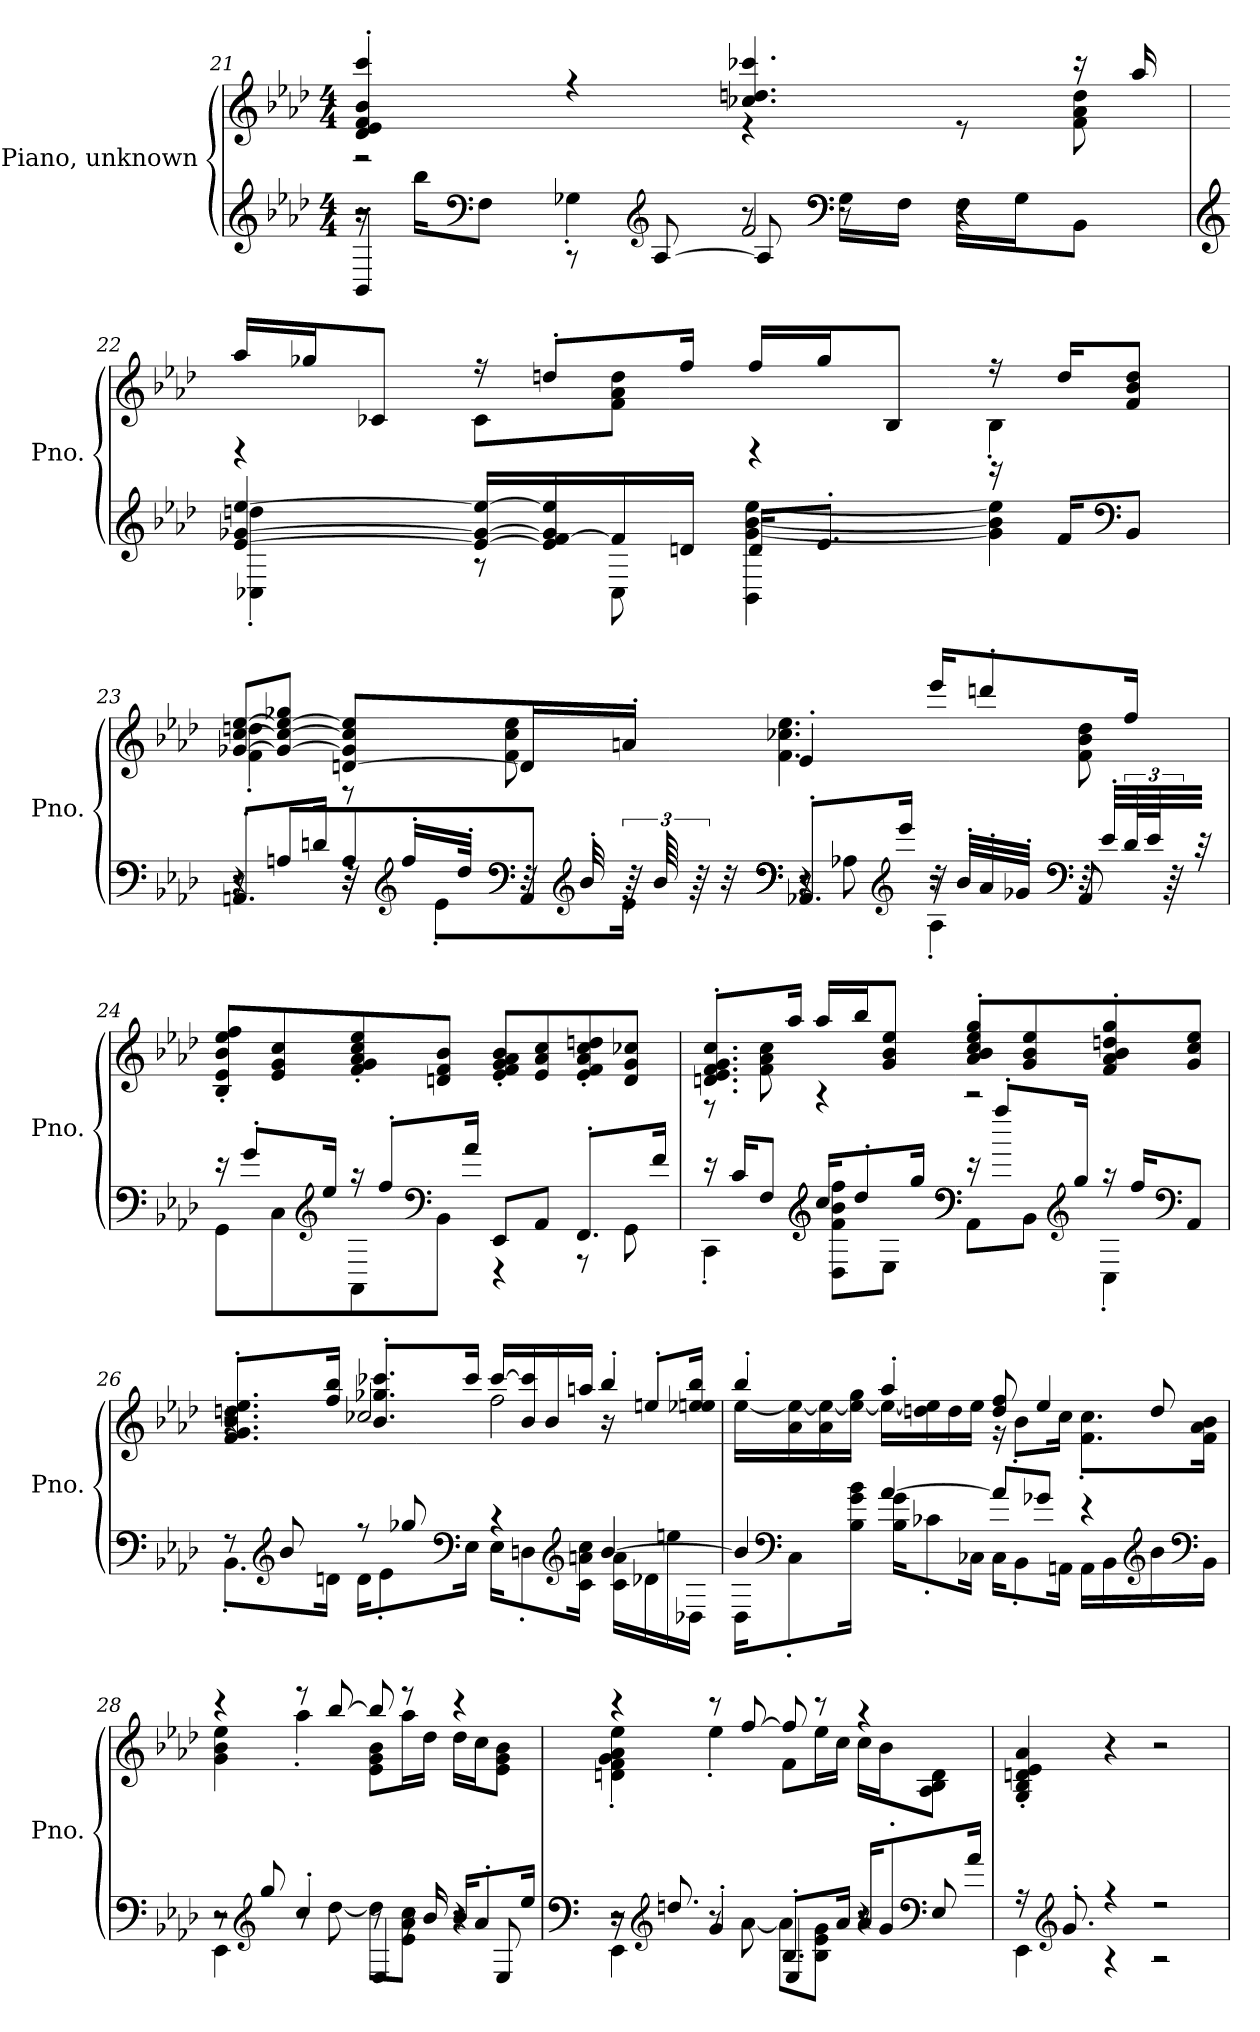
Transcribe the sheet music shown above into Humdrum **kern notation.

**kern	**kern
*part1	*part1
*staff2	*staff1
*I"Piano, unknown	*
*I'Pno.	*
*clefG2	*clefG2
*k[b-e-a-d-]	*k[b-e-a-d-]
*M4/4	*M4/4
=21	=21
*^	*^
*	*^	*	*
2r	16r	4BB-'/	4d-/' 4e-/' 4f/' 4b-/' 4ccc/'	2r
.	16bb-\KL	.	.	.
*clefF4	*	*	*	*
.	8F\J	.	.	.
.	4G-X'\	8r	4r	.
*clefG2	*	*	*	*
.	.	[8A-/	.	.
2f/	8r	8A-/]	4.cc-X/ 4.ddn/ 4.ccc-X/	4r
*clefF4	*	*	*	*
.	16G-\LL	8r	.	.
.	16F\JJ	.	.	.
.	16F\LL	4r	.	8r
.	16G-\J	.	.	.
.	8BB-\J	.	16r	8f\ 8a-\ 8dd\
.	.	.	16aa-/	.
*v	*v	*v	*	*
!!LO:LB:g=z	!!
=22	=22	=22
*clefG2	*	*
*^	*	*
[4e-/ [4g-X/ [4ee-/	4C-X\' 4ddn\'	16aa-/LL	4r
.	.	16gg-X/J	.
.	.	8c-X/J	.
16e-/_ 16g-/_ 16ee-/_LL	8r	16r	8c-\L
16e-/] [16f/ 16g-/] 16ee-/]	.	8ddn'/L	.
16f/]	8C-\	.	8f\ 8a-\ 8dd\J
16dn/JJ	.	16ff/Jk	.
16d/KL	4BB-\ [4g-\ [4b-\ [4ee-\	16ff/LL	4r
8.e-'/J	.	16gg-/J	.
.	.	8B-/J	.
16r	4g-\] 4b-\] 4ee-\]	16r	4B-'\
16f/KL	.	16dd/KL	.
*clefF4	*	*	*
8BB-/J	.	8f/ 8b-/ 8dd/J	.
!!LO:LB:g=z	!!
=23	=23	=23	=23
*	*^	*	*
8.AAn'/L	4r	8r	[8g-X/ [8cc/ [8ee-/L	4f\' 4ddn\'
.	.	8An/L	8g-/_ 8cc/_ 8ee-/_ 8gg-X/J	.
16dn/Jk	.	.	.	.
32r	16r	8A/	[8dn/ 8g-/] 8cc/] 8ee-/]L	8r
*clefG2	*	*	*	*
16ff'/LL	.	.	.	.
.	8e-'\L	.	.	.
32dd-'/JJk	.	.	.	.
*clefF4	*	*	*	*
32r	.	8AA/J	16d/L]	8f\ 8cc\ 8ee-\
*clefG2	*	*	*	*
32b-'/	.	.	.	.
96r	16e-\Jk	.	16an'/JJ	.
96b-/	.	.	.	.
96r	.	.	.	.
32r	.	.	.	.
*clefF4	*	*	*	*
8.AA-X'/L	8r	4r	4e-'/	4.f\ 4.cc-X\ 4.ee-\
.	8A-X\	.	.	.
*clefG2	*	*	*	*
16eee-/Jk	.	.	.	.
32r	4A-'\	8r	16eee-/KL	.
32b-'/LLL	.	.	.	.
32a-'/	.	.	8dddn'/	.
32g-X'/JJJ	.	.	.	.
*clefF4	*	*	*	*
32r	.	8AA-/	.	8f\ 8b-\ 8dd\
32e-'/LLL	.	.	.	.
96d/L	.	.	16ff/Jk	.
96e-/JJJJ	.	.	.	.
96r	.	.	.	.
32r	.	.	.	.
*	*v	*v	*	*
*	*	*v	*v
!!LO:LB:g=z
=24	=24	=24
16r	8GG\L	8B-/' 8e-/' 8b-/' 8ee-/' 8ff/'L
8g'/L	.	.
.	8C\	8e-/ 8g/ 8cc/
*clefG2	*	*
16ee-/Jk	.	.
16r	8AA-\	8f/' 8g/' 8a-/' 8cc/' 8ee-/'
8ff'/L	.	.
*clefF4	*	*
.	8BB-\J	8dn/ 8f/ 8b-/J
16a-/Jk	.	.
8EE-/L	4r	8e-/' 8f/' 8g/' 8a-/' 8b-/'L
8AA-/J	.	8e-/ 8a-/ 8cc/
8.FF'/L	8r	8e-/' 8f/' 8a-/' 8cc/' 8ddn/'
.	8GG\	8d/ 8g/ 8cc-X/J
16f/Jk	.	.
=25	=25	=25
*	*	*^
16r	4CC'\	8.dn/' 8.e-/' 8.f/' 8.g/' 8.cc/'L	8r
16c/KL	.	.	.
8F/J	.	.	8f\ 8a-\ 8cc\
.	.	16aa-/Jk	.
*clefG2	*	*	*
16cc/KL	8D-\ 8f\ 8b-\ 8ff\L	16aa-/LL	4r
8dd-'/	.	16bb-/J	.
.	8E-\J	8g/ 8b-/ 8ee-/J	.
16gg/Jk	.	.	.
*clefF4	*	*	*
16r	8AA-\L	8a-/' 8b-/' 8cc/' 8ee-/' 8gg/'L	2r
8aa-'/L	.	.	.
.	8BB-\J	8g/ 8b-/ 8ee-/	.
*clefG2	*	*	*
16gg/Jk	.	.	.
16r	4C'\	8f/' 8a-/' 8b-/' 8ddn/' 8gg/'	.
16ff/KL	.	.	.
*clefF4	*	*	*
8AA-/J	.	8g/ 8cc/ 8ee-/J	.
!!LO:LB:g=z
=26	=26	=26	=26
*	*	*	*^
8r	8.BB-'\L	4r	2r	8.f/' 8.g/' 8.b-/' 8.ddn/' 8.ee-/'L
*clefG2	*	*	*	*
8b-/	.	.	.	.
.	16dn\Jk	.	.	16ff/ 16bb-/Jk
8r	16d\KL	2cc-X/	.	8.b-/' 8.gg-X/' 8.ccc-X/'L
.	8e-'\	.	.	.
8gg-X/	.	.	.	.
*clefF4	*	*	*	*
.	16E-\Jk	.	.	16ccc-/Jk
4r	16E-\KL	.	2ff\	[16ccc-/LL
.	8Dn'\	.	.	16b-/ 16ccc-/]
.	.	.	.	16b-/
*clefG2	*	*	*	*
.	16c\ 16an\ 16cc\Jk	.	.	16aan/JJ
[4b-/	16c\ 16a\LL	4bb-'/	.	16r
.	16d-X\	.	.	8een'/L
.	16een\	.	.	.
.	16D-X\JJ	.	.	16ee-X/ 16een/ 16bb-/Jk
*	*	*	*v	*v
!!LO:PB:g=z
=27	=27	=27	=27
4b-/]	16D-\KL	4bb-'/	[16ee-\LL
*clefF4	*	*	*
.	8C'\	.	16a-\ 16ee-\_
.	.	.	16a-\ 16ee-\_
.	16B-\ 16g\ 16b-\Jk	.	16ee-\_ 16gg\JJ
[4a-/	16B-\ 16g\KL	4aa-'/	16ee-\LL_
.	8c-X'\	.	16ddn\ 16ee-\]
.	.	.	16dd\
.	16C-X\Jk	.	16ee-\JJ
8a-/L]	16C-\KL	8dd/ 8ff/	16r
.	8BB-'\	.	8b-'\L
8g-X/J	.	4ee-/	.
.	16AAn\Jk	.	16cc\Jk
4r	16AA\LL	.	8.f\' 8.cc\'L
.	16BB-\	.	.
*clefG2	*	*	*
.	16b-\	8dd/	.
*clefF4	*	*	*
.	16BB-\JJ	.	16f\ 16a-\ 16b-\Jk
=28	=28	=28	=28
*	*^	*	*
8r	4EE-\	2r	4r	4g\ 4b-\ 4ee-\
*clefG2	*	*	*	*
8gg/	.	.	.	.
4cc'/	8r	.	8r	4aa-'\
.	[8dd-\	.	[8bb-/	.
8r	8dd-\L]	4E-/	8bb-/]	8e-\ 8g\ 8b-\L
16r	8e-\ 8a-\ 8cc\J	.	8r	16aa-\L
16b-/	.	.	.	16dd-\JJ
16b-/KL	4r	8r	4r	16dd-\LL
8a-'/	.	.	.	16cc\J
.	.	8E-/	.	8e-\ 8g\ 8b-\J
16ee-/Jk	.	.	.	.
!!LO:LB:g=z	!!
=29	=29	=29	=29	=29
*clefF4	*	*	*	*
16r	4EE-\	2r	4r	4dn\' 4f\' 4g\' 4a-\' 4ee-\'
*clefG2	*	*	*	*
8.ddn/	.	.	.	.
4g'/	8r	.	8r	4ee-'\
.	[8a-\	.	[8ff/	.
8.B-'/L	8a-\L]	4E-/	8ff/]	8f\L
.	8B-\ 8e-\ 8g\J	.	8r	16ee-\L
16a-/Jk	.	.	.	16cc\JJ
16a-/KL	4r	8r	4r	16cc\LL
8g'/	.	.	.	16b-\J
*clefF4	*	*	*	*
.	.	8E-/	.	8A-\ 8B-\ 8d\J
16a-/Jk	.	.	.	.
*	*v	*v	*	*
*	*	*v	*v
=30	=30	=30
16r	4EE-\	4G/' 4B-/' 4dn/' 4e-/' 4a-/'
*clefG2	*	*
8.g'/	.	.
4r	4r	4r
2r	2r	2r
*v	*v	*
=	=
*-	*-
